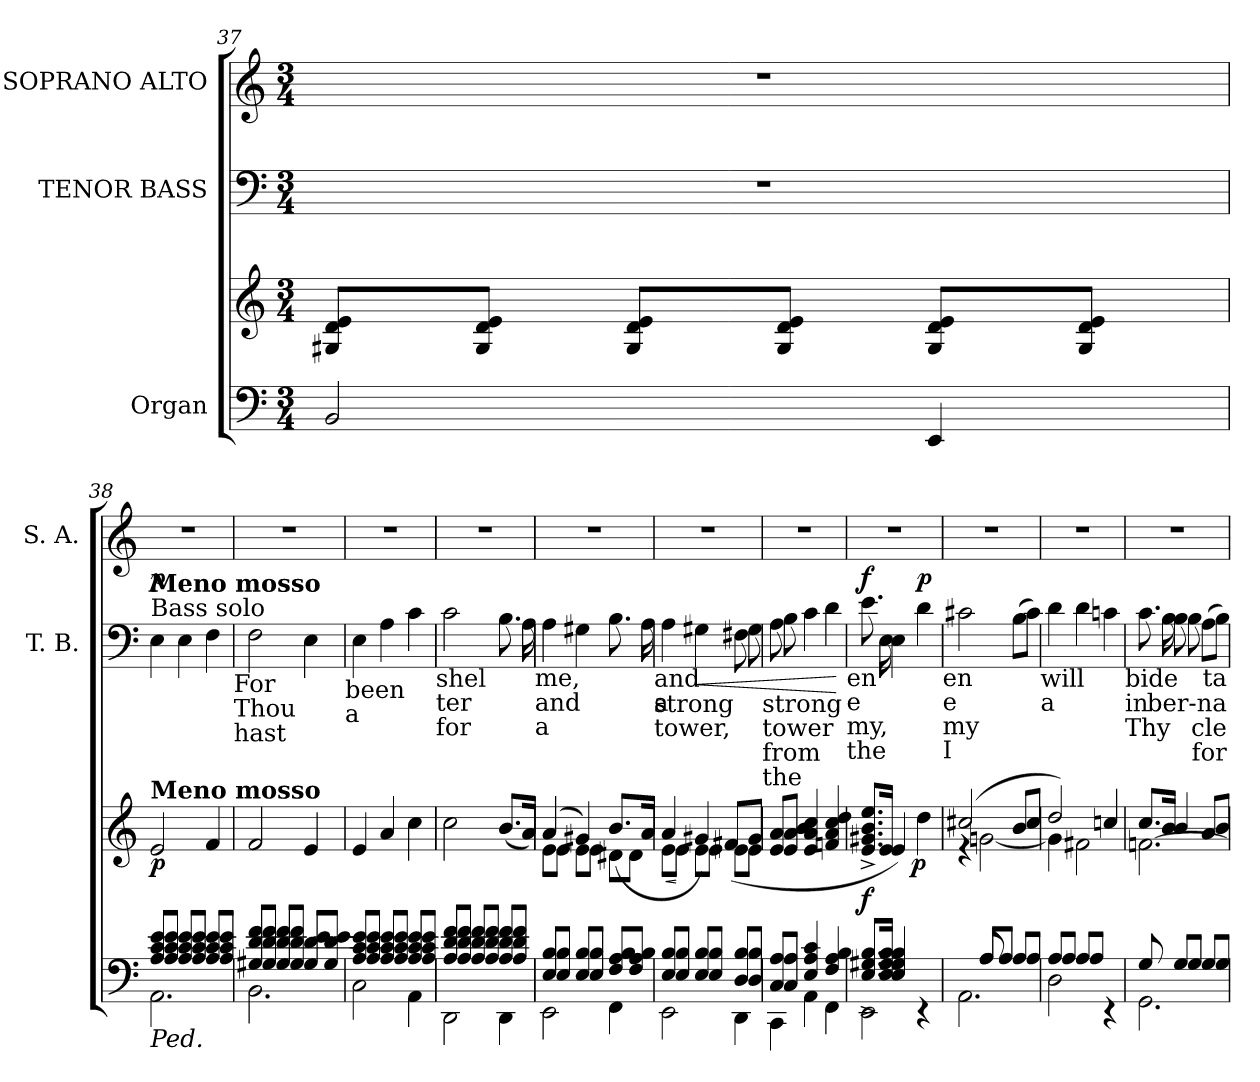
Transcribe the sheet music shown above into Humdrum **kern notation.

**kern	**kern	**dynam	**kern	**dynam	**kern
*part3	*part3	*part3	*part2	*part2	*part1
*staff4	*staff3	*staff3/4	*staff2	*staff2	*staff1
*I"Organ	*	*	*I"TENOR BASS	*	*I"SOPRANO ALTO
*	*	*	*I'T. B.	*	*I'S. A.
!!LO:LB:g=z
*clefF4	*clefG2	*	*clefF4	*	*clefG2
*k[]	*k[]	*	*k[]	*	*k[]
*C:	*C:	*	*C:	*	*C:
*M3/4	*M3/4	*	*M3/4	*	*M3/4
=37	=37	=37	=37	=37	=37
!	!	!	!LO:N:vis=1	!	!
2BB/	8G#X/ 8d/ 8e/L	.	2.r	.	2.r
.	8G#/ 8d/ 8e/J	.	.	.	.
.	8G#/ 8d/ 8e/L	.	.	.	.
.	8G#/ 8d/ 8e/J	.	.	.	.
4EE/	8G#/ 8d/ 8e/L	.	.	.	.
.	8G#/ 8d/ 8e/J	.	.	.	.
=38	=38	=38	=38	=38	=38
*^	*	*	*	*	*
!	!	!	!	!LO:TX:a:t=Bass solo	!	!
!	!	!	!	!LO:TX:a:B:t=Meno mosso	!	!
!	!	!LO:TX:a:B:t=Meno mosso	!	!	!	!
!LO:TX:b:i:t=Ped.	!	!	!	!	!	!
!	!	!	!LO:DY:b	!	!LO:DY:a	!
2.AA\	8A/ 8c/ 8e/L	2e/	p	4E\	p	2.r
.	8A/ 8c/ 8e/J	.	.	.	.	.
.	8A/ 8c/ 8e/L	.	.	4E\	.	.
.	8A/ 8c/ 8e/J	.	.	.	.	.
.	8A/ 8c/ 8e/L	4f/	.	4F\	.	.
.	8A/ 8c/ 8e/J	.	.	.	.	.
!	!	!	!	!LO:TX:b:t=For	!	!
!	!	!	!	!LO:TX:b:t=Thou	!	!
!	!	!	!	!LO:TX:b:t=hast	!	!
=39	=39	=39	=39	=39	=39	=39
2.BB\	8G#X/ 8d/ 8f/L	2f/	.	2F\	.	2.r
.	8G#/ 8d/ 8f/J	.	.	.	.	.
.	8G#/ 8d/ 8f/L	.	.	.	.	.
.	8G#/ 8d/ 8f/J	.	.	.	.	.
.	8G#/ 8d/ 8e/L	4e/	.	4E\	.	.
.	8G#/ 8d/ 8e/J	.	.	.	.	.
!	!	!	!	!LO:TX:b:t=been	!	!
!	!	!	!	!LO:TX:b:t=a	!	!
=40	=40	=40	=40	=40	=40	=40
2C\	8A/ 8c/ 8e/L	4e/	.	4E\	.	2.r
.	8A/ 8c/ 8e/J	.	.	.	.	.
.	8A/ 8c/ 8e/L	4a/	.	4A\	.	.
.	8A/ 8c/ 8e/J	.	.	.	.	.
4AA\	8A/ 8c/ 8e/L	4cc\	.	4c\	.	.
.	8A/ 8c/ 8e/J	.	.	.	.	.
!	!	!	!	!LO:TX:b:t=shel	!	!
!	!	!	!	!LO:TX:b:t=ter	!	!
!	!	!	!	!LO:TX:b:t=for	!	!
=41	=41	=41	=41	=41	=41	=41
2DD\	8A/ 8d/ 8f/L	2cc\	.	2c\	.	2.r
.	8A/ 8d/ 8f/J	.	.	.	.	.
.	8A/ 8d/ 8f/L	.	.	.	.	.
.	8A/ 8d/ 8f/J	.	.	.	.	.
4DD\	8A/ 8d/ 8f/L	(>8.b/L	.	8.B\	.	.
.	8A/ 8d/ 8f/J	.	.	.	.	.
.	.	16a/Jk)	.	16A\	.	.
!	!	!	!	!LO:TX:b:t=me,	!	!
!	!	!	!	!LO:TX:b:t=and	!	!
!	!	!	!	!LO:TX:b:t=a	!	!
!!LO:LB:g=z
=42	=42	=42	=42	=42	=42	=42
*	*	*^	*	*	*	*
2EE\	8E/ 8B/L	(4a/	8e\L	.	4A\	.	2.r
.	8E/ 8B/J	.	8e\J	.	.	.	.
.	8E/ 8B/L	4g#X/)	8e\L	.	4G#X\	.	.
.	8E/ 8B/J	.	8e\J	.	.	.	.
4FF\	8F/ 8A/ 8B/L	8d#X\L	(>8.b/L	.	8.B\	.	.
.	8F/ 8A/ 8B/J	8d#\J	.	.	.	.	.
.	.	.	16a/Jk	.	16A\	.	.
!	!	!	!	!	!LO:TX:b:t=strong	!	!
!	!	!	!	!	!LO:TX:b:t=tower,	!	!
!	!	!	!	!	!LO:TX:b:t=and	!	!
!	!	!	!	!	!LO:TX:b:t=a	!	!
=43	=43	=43	=43	=43	=43	=43	=43
!	!	!	!	!LO:HP:b	!	!	!
2EE\	8E/ 8B/L	8e\L	4a/	<	4A\	.	2.r
.	8E/ 8B/J	8e\J	.	[	.	.	.
!	!	!	!	!	!	!LO:HP:b	!
.	8E/ 8B/L	8e\L	4g#X/)	.	4G#X\	<	.
.	8E/ 8B/J	8e\J	.	.	.	.	.
4DD\	8D/ 8B/L	8e\L	(>8f#X/L	.	8F#X\	.	.
.	8D/ 8B/J	8e\J	8g#/J	.	8G#\	.	.
!	!	!	!	!	!LO:TX:b:t=strong	!	!
!	!	!	!	!	!LO:TX:b:t=tower	!	!
!	!	!	!	!	!LO:TX:b:t=from	!	!
!	!	!	!	!	!LO:TX:b:t=the	!	!
*	*	*v	*v	*	*	*	*
=44	=44	=44	=44	=44	=44	=44
4CC\	8C/ 8A/L	8e/ 8a/L	.	8A\	.	2.r
.	8C/ 8A/J	8e/ 8a/ 8b/J	.	8B\	.	.
4AA\	4E/ 4A/ 4c/	4e/ 4a/ 4cc/	.	4c\	.	.
4FF\	4F/ 4A/ 4B/	4fn/ 4a/ 4cc/ 4dd/	.	4d\	.	.
*v	*v	*	*	*	*	*
.	.	.	.	[	.
!	!	!	!LO:TX:b:t=en	!	!
!	!	!	!LO:TX:b:t=e	!	!
!	!	!	!LO:TX:b:t=my,	!	!
!	!	!	!LO:TX:b:t=the	!	!
=45	=45	=45	=45	=45	=45
*^	*^	*	*	*	*
!	!	!	!	!LO:DY:b	!	!LO:DY:a	!
2EE\	8.E/^> 8.G#X/^> 8.B/^>L	8.e/^> 8.g#X/^> 8.b/^> 8.ee/^>L	4ryy	f	8.e\	f	2.r
.	16E/ 16G#/ 16B/Jk	16e/Jk	.	.	16E\	.	.
.	4E/ 4G#/ 4B/	8..ryy	4e/)	.	4E\	.	.
!	!	!	!	!LO:DY:b	!	!	!
.	.	4ryy	.	p	.	.	.
!	!	!	!	!	!	!LO:DY:a	!
4ryy	4rEE	.	4dd\	.	4d\	p	.
.	.	32ryy	.	.	.	.	.
*v	*v	*	*	*	*	*	*
!	!	!	!	!LO:TX:b:t=en	!	!
!	!	!	!	!LO:TX:b:t=e	!	!
!	!	!	!	!LO:TX:b:t=my	!	!
!	!	!	!	!LO:TX:b:t=I	!	!
!!LO:LB:g=z
=46	=46	=46	=46	=46	=46	=46
*^	*	*	*	*	*	*
*	*^	*	*	*	*	*	*
2.AA\	4ryy	4ryy	(2cc#X/	4re	.	2c#X\	.	2.r
.	8A/	8A/L	.	[<2gn\	.	.	.	.
.	4.ryy	8A/J	.	.	.	.	.	.
.	.	8A/L	8b/L	.	.	(>8B\L	.	.
.	.	8A/J	8cc#/J	.	.	8c#\J)	.	.
!	!	!	!	!	!	!LO:TX:b:t=will	!	!
!	!	!	!	!	!	!LO:TX:b:t=a	!	!
*	*v	*v	*	*	*	*	*	*
=47	=47	=47	=47	=47	=47	=47	=47
2D\	8A/L	2dd/)	4g\]	.	4d\	.	2.r
.	8A/J	.	.	.	.	.	.
.	8A/L	.	2f#X\	.	4d\	.	.
.	8A/J	.	.	.	.	.	.
4ryy	4rEE	4ccn/	.	.	4cn\	.	.
!	!	!	!	!	!LO:TX:b:t=bide	!	!
!	!	!	!	!	!LO:TX:b:t=in	!	!
!	!	!	!	!	!LO:TX:b:t=Thy	!	!
=48	=48	=48	=48	=48	=48	=48	=48
2.GG\	8G/	[<2.fn\	8.cc/L	.	8.c\	.	2.r
.	8ryy	.	.	.	.	.	.
.	.	.	16b/Jk	.	16B\	.	.
.	8G/L	.	4b/	.	8B\	.	.
.	8G/J	.	.	.	8B\	.	.
.	8G/L	.	8a/L	.	(>8A\L	.	.
.	8G/J	.	8b/J	.	8B\J)	.	.
!	!	!	!	!	!LO:TX:b:t=ta	!	!
!	!	!	!	!	!LO:TX:b:t=ber-na	!	!
!	!	!	!	!	!LO:TX:b:t=cle	!	!
!	!	!	!	!	!LO:TX:b:t=for	!	!
*v	*v	*	*	*	*	*	*
*	*v	*v	*	*	*	*
=	=	=	=	=	=
*-	*-	*-	*-	*-	*-
